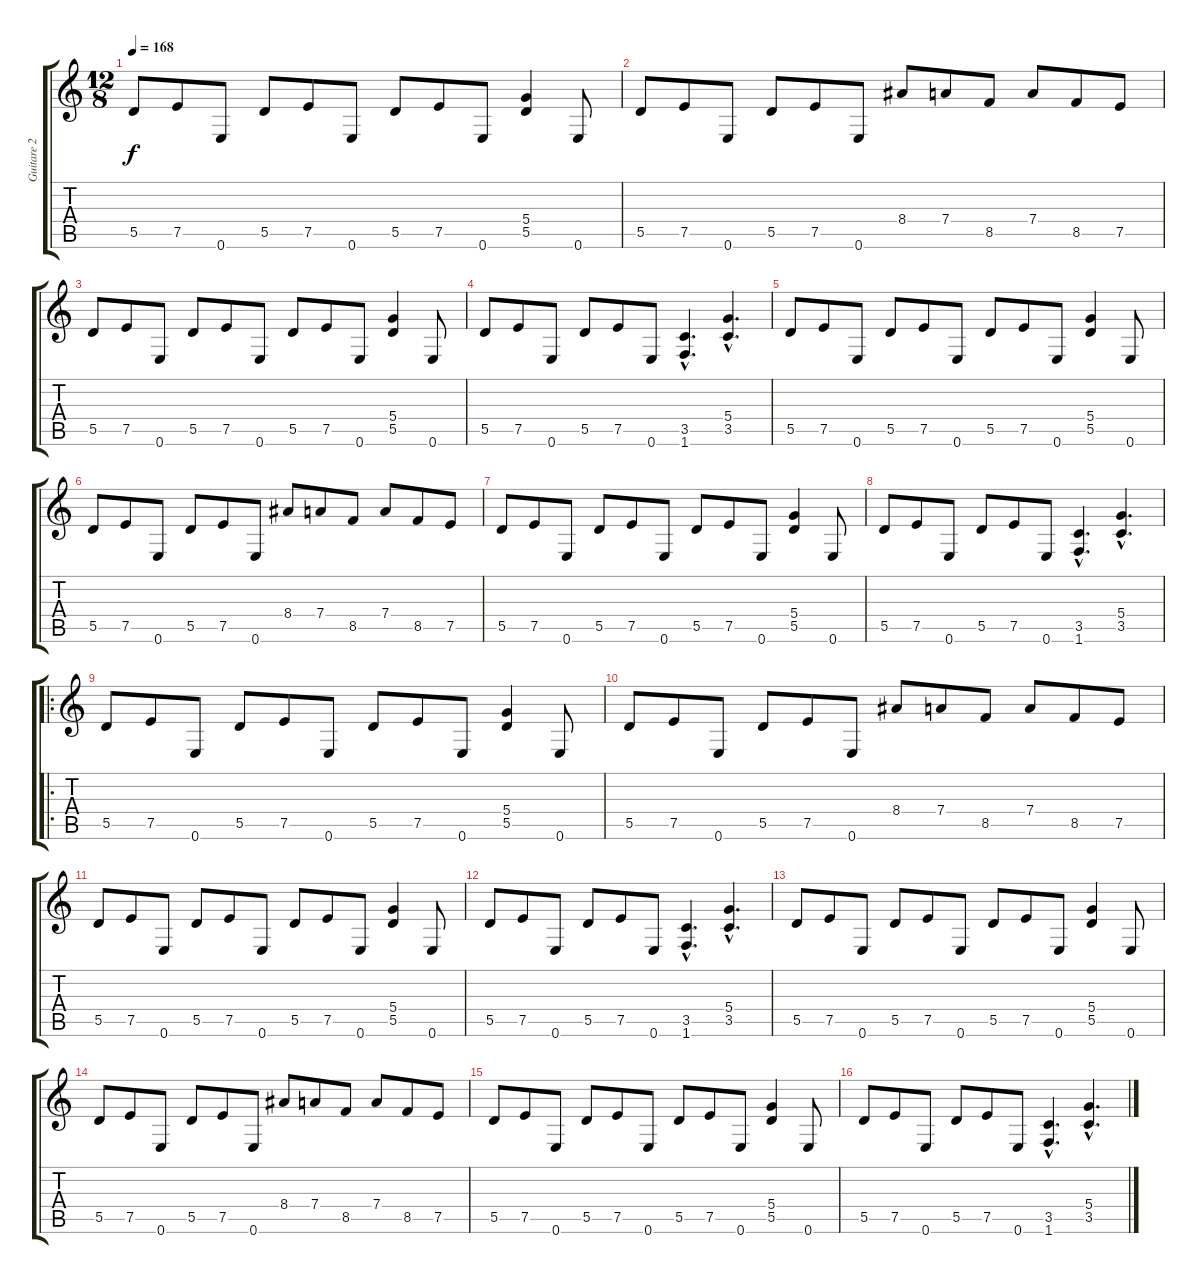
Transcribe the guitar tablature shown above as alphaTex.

\track ("Guitare 2" "Guitare 2") {instrument distortionguitar}
\staff {score tabs}
\tuning (E4 B3 G3 D3 A2 E2) {hide}
\ts (12 8)
\tempo 168
\clef g2
\ks c
5.5.8{dy f} 7.5.8 0.6.8 5.5.8 7.5.8 0.6.8 5.5.8 7.5.8 0.6.8 (5.4 5.5).4 0.6.8 |
5.5.8 7.5.8 0.6.8 5.5.8 7.5.8 0.6.8 8.4.8 7.4.8 8.5.8 7.4.8 8.5.8 7.5.8 |
5.5.8 7.5.8 0.6.8 5.5.8 7.5.8 0.6.8 5.5.8 7.5.8 0.6.8 (5.4 5.5).4 0.6.8 |
5.5.8 7.5.8 0.6.8 5.5.8 7.5.8 0.6.8 (3.5{hac} 1.6{hac}).4{d} (5.4{hac} 3.5{hac}).4{d} |
5.5.8 7.5.8 0.6.8 5.5.8 7.5.8 0.6.8 5.5.8 7.5.8 0.6.8 (5.4 5.5).4 0.6.8 |
5.5.8 7.5.8 0.6.8 5.5.8 7.5.8 0.6.8 8.4.8 7.4.8 8.5.8 7.4.8 8.5.8 7.5.8 |
5.5.8 7.5.8 0.6.8 5.5.8 7.5.8 0.6.8 5.5.8 7.5.8 0.6.8 (5.4 5.5).4 0.6.8 |
5.5.8 7.5.8 0.6.8 5.5.8 7.5.8 0.6.8 (3.5{hac} 1.6{hac}).4{d} (5.4{hac} 3.5{hac}).4{d} |
\ro
5.5.8 7.5.8 0.6.8 5.5.8 7.5.8 0.6.8 5.5.8 7.5.8 0.6.8 (5.4 5.5).4 0.6.8 |
5.5.8 7.5.8 0.6.8 5.5.8 7.5.8 0.6.8 8.4.8 7.4.8 8.5.8 7.4.8 8.5.8 7.5.8 |
5.5.8 7.5.8 0.6.8 5.5.8 7.5.8 0.6.8 5.5.8 7.5.8 0.6.8 (5.4 5.5).4 0.6.8 |
5.5.8 7.5.8 0.6.8 5.5.8 7.5.8 0.6.8 (3.5{hac} 1.6{hac}).4{d} (5.4{hac} 3.5{hac}).4{d} |
5.5.8 7.5.8 0.6.8 5.5.8 7.5.8 0.6.8 5.5.8 7.5.8 0.6.8 (5.4 5.5).4 0.6.8 |
5.5.8 7.5.8 0.6.8 5.5.8 7.5.8 0.6.8 8.4.8 7.4.8 8.5.8 7.4.8 8.5.8 7.5.8 |
5.5.8 7.5.8 0.6.8 5.5.8 7.5.8 0.6.8 5.5.8 7.5.8 0.6.8 (5.4 5.5).4 0.6.8 |
5.5.8 7.5.8 0.6.8 5.5.8 7.5.8 0.6.8 (3.5{hac} 1.6{hac}).4{d} (5.4{hac} 3.5{hac}).4{d}
